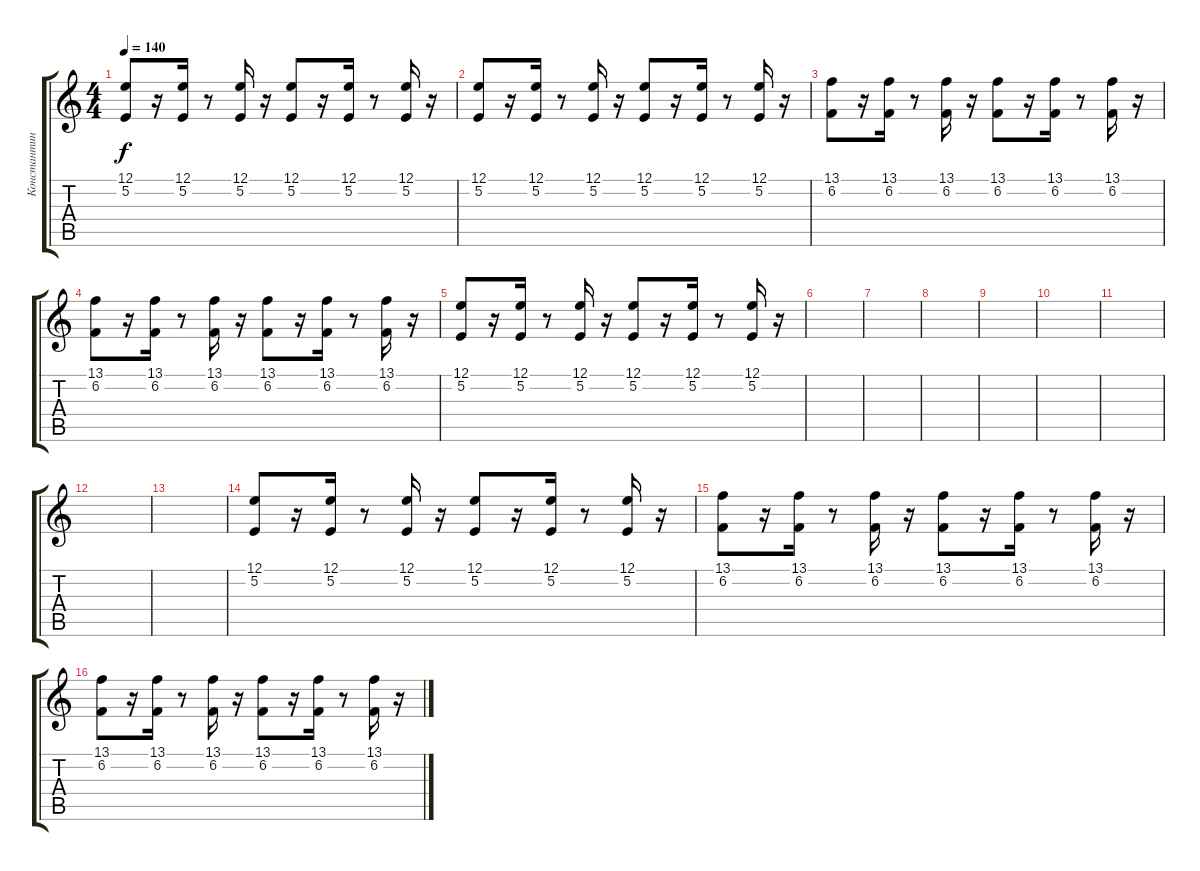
\track ("Константин Бекрев" "Константин") {instrument tremolostrings}
\staff {score tabs}
\tuning (E4 B3 G3 D3 A2 E2) {hide}
\ts (4 4)
\tempo 140
\clef g2
\ks c
(12.1 5.2).8{dy f} r.16 (12.1 5.2).16 r.8 (12.1 5.2).16 r.16 (12.1 5.2).8 r.16 (12.1 5.2).16 r.8 (12.1 5.2).16 r.16 |
(12.1 5.2).8 r.16 (12.1 5.2).16 r.8 (12.1 5.2).16 r.16 (12.1 5.2).8 r.16 (12.1 5.2).16 r.8 (12.1 5.2).16 r.16 |
(13.1 6.2).8 r.16 (13.1 6.2).16 r.8 (13.1 6.2).16 r.16 (13.1 6.2).8 r.16 (13.1 6.2).16 r.8 (13.1 6.2).16 r.16 |
(13.1 6.2).8 r.16 (13.1 6.2).16 r.8 (13.1 6.2).16 r.16 (13.1 6.2).8 r.16 (13.1 6.2).16 r.8 (13.1 6.2).16 r.16 |
(12.1 5.2).8 r.16 (12.1 5.2).16 r.8 (12.1 5.2).16 r.16 (12.1 5.2).8 r.16 (12.1 5.2).16 r.8 (12.1 5.2).16 r.16 |
|
|
|
|
|
|
|
|
(12.1 5.2).8 r.16 (12.1 5.2).16 r.8 (12.1 5.2).16 r.16 (12.1 5.2).8 r.16 (12.1 5.2).16 r.8 (12.1 5.2).16 r.16 |
(13.1 6.2).8 r.16 (13.1 6.2).16 r.8 (13.1 6.2).16 r.16 (13.1 6.2).8 r.16 (13.1 6.2).16 r.8 (13.1 6.2).16 r.16 |
(13.1 6.2).8 r.16 (13.1 6.2).16 r.8 (13.1 6.2).16 r.16 (13.1 6.2).8 r.16 (13.1 6.2).16 r.8 (13.1 6.2).16 r.16
